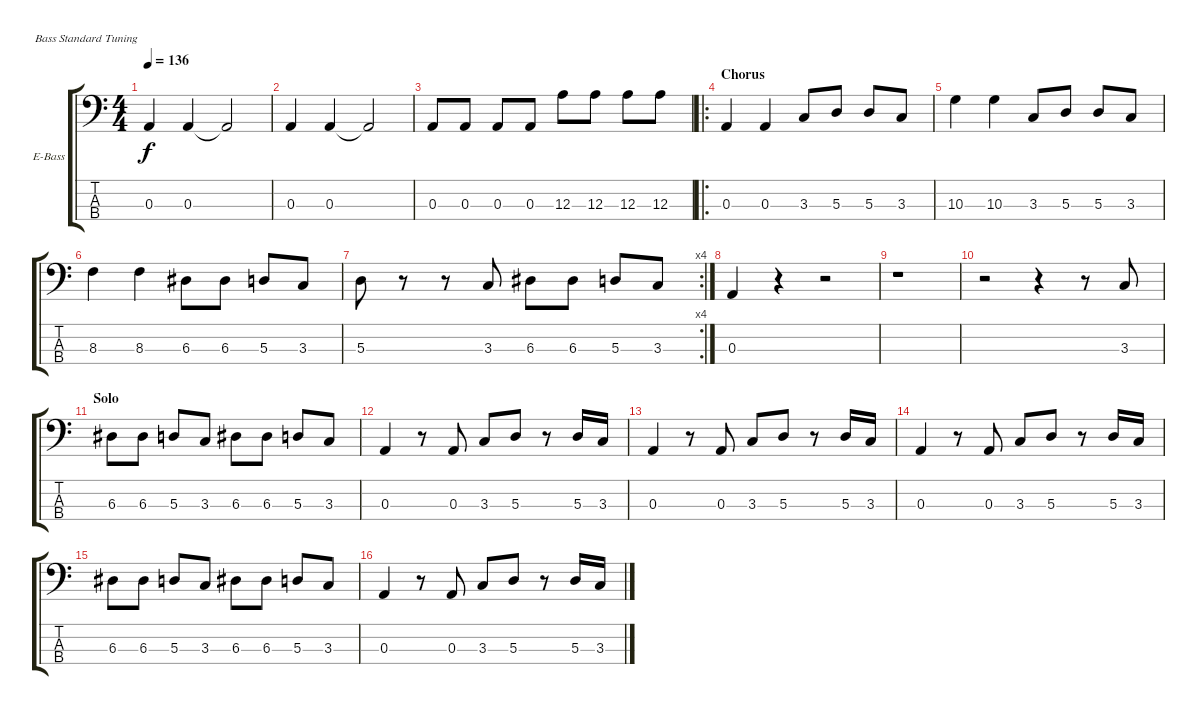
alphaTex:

\bracketExtendMode groupsimilarinstruments
\firstSystemTrackNameOrientation horizontal
\otherSystemsTrackNameOrientation horizontal
\track ("Bass" "E-Bass") {instrument electricbasspick}
\staff {score tabs}
\tuning (G2 D2 A1 E1)
\ts (4 4)
\tempo 136
\clef f4
\ks c
0.3.4{dy f} 0.3.4 0.3{t}.2 |
0.3.4 0.3.4 0.3{t}.2 |
0.3.8 0.3.8 0.3.8 0.3.8 12.3.8 12.3.8 12.3.8 12.3.8 |
\ro
\section ("" "Chorus")
0.3.4 0.3.4 3.3.8 5.3.8 5.3.8 3.3.8 |
10.3.4 10.3.4 3.3.8 5.3.8 5.3.8 3.3.8 |
8.3.4 8.3.4 6.3.8 6.3.8 5.3.8 3.3.8 |
\rc 4
5.3.8 r.8 r.8 3.3.8 6.3.8 6.3.8 5.3.8 3.3.8 |
0.3.4 r.4 r.2 |
r.1 |
r.2 r.4 r.8 3.3.8 |
\section ("" "Solo")
6.3.8 6.3.8 5.3.8 3.3.8 6.3.8 6.3.8 5.3.8 3.3.8 |
0.3.4 r.8 0.3.8 3.3.8 5.3.8 r.8 5.3.16 3.3.16 |
0.3.4 r.8 0.3.8 3.3.8 5.3.8 r.8 5.3.16 3.3.16 |
0.3.4 r.8 0.3.8 3.3.8 5.3.8 r.8 5.3.16 3.3.16 |
6.3.8 6.3.8 5.3.8 3.3.8 6.3.8 6.3.8 5.3.8 3.3.8 |
0.3.4 r.8 0.3.8 3.3.8 5.3.8 r.8 5.3.16 3.3.16
